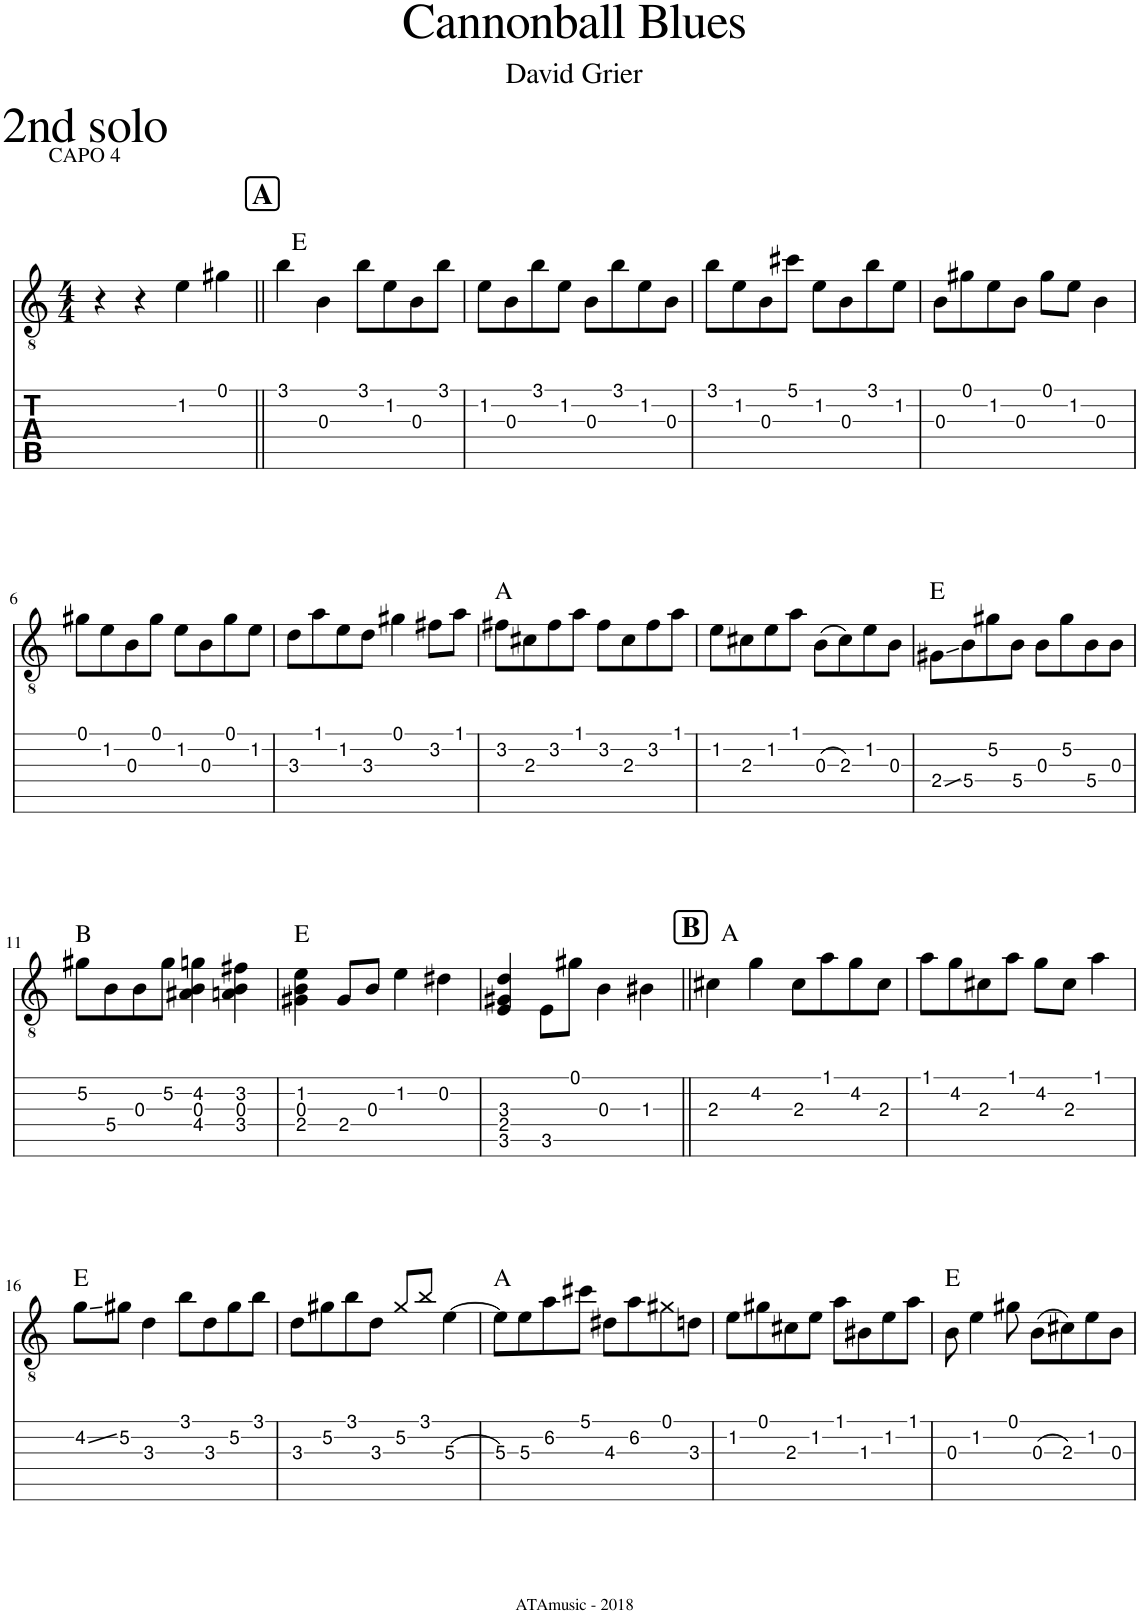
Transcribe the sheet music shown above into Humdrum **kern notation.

**kern	**kern	**harte
*part1	*part1	*part1
*staff2	*staff1	*
*I"Guitar	*	*
*I'Guit.	*	*
*stria6	*	*
*	*clefGv2	*
*k[]	*k[]	*
*M4/4	*M4/4	*
!!LO:REH:place=s1:a:cj:enc=none:fs=24:t=2nd solo
=1	=1	=1
!	!LO:TX:a:t=CAPO 4	!
4r	4r	.
4r	4r	.
4e	4e\	.
4g#	4g#X\	.
!!LO:REH:place=s1:a:B:cj:fs=14:t=A
=2||	=2||	=2||
4b	4b\	E:maj
4B	4B\	.
8bL	8b\L	.
8eJ	8e\	.
8BL	8B\	.
8bJ	8b\J	.
=3	=3	=3
8eL	8e\L	.
8BJ	8B\	.
8bL	8b\	.
8eJ	8e\J	.
8BL	8B\L	.
8bJ	8b\	.
8eL	8e\	.
8BJ	8B\J	.
=4	=4	=4
8bL	8b\L	.
8eJ	8e\	.
8BL	8B\	.
8cc#J	8cc#X\J	.
8eL	8e\L	.
8BJ	8B\	.
8bL	8b\	.
8eJ	8e\J	.
=5	=5	=5
8BL	8B\L	.
8g#J	8g#X\	.
8eL	8e\	.
8BJ	8B\J	.
8g#L	8g#\L	.
8eJ	8e\J	.
4B	4B\	.
!!LO:LB:g=z
=6	=6	=6
8g#L	8g#X\L	.
8eJ	8e\	.
8BL	8B\	.
8g#J	8g#\J	.
8eL	8e\L	.
8BJ	8B\	.
8g#L	8g#\	.
8eJ	8e\J	.
=7	=7	=7
8dL	8d\L	.
8aJ	8a\	.
8eL	8e\	.
8dJ	8d\J	.
4g#	4g#X\	.
8f#L	8f#X\L	.
8aJ	8a\J	.
=8	=8	=8
8f#L	8f#X\L	A:maj
8c#J	8c#X\	.
8f#L	8f#\	.
8aJ	8a\J	.
8f#L	8f#\L	.
8c#J	8c#\	.
8f#L	8f#\	.
8aJ	8a\J	.
=9	=9	=9
8eL	8e\L	.
8c#J	8c#X\	.
8eL	8e\	.
8aJ	8a\J	.
8BL	(8B\L	.
8c#J	8c#\)	.
8eL	8e\	.
8BJ	8B\J	.
=10	=10	=10
8G#L	8G#X\L	E:maj
8BJ	8B\	.
8g#L	8g#X\	.
8BJ	8B\J	.
8BL	8B\L	.
8g#J	8g#\	.
8BL	8B\	.
8BJ	8B\J	.
!!LO:LB:g=z
=11	=11	=11
8g#L	8g#X\L	B:maj
8BJ	8B\	.
8BL	8B\	.
8g#J	8g#\J	.
4A# 4B 4g	4A#X\ 4B\ 4gn\	.
4A 4B 4f#	4An\ 4B\ 4f#X\	.
=12	=12	=12
4G# 4B 4e	4G#X\ 4B\ 4e\	E:maj
8G#L	8G#/L	.
8BJ	8B/J	.
4e	4e\	.
4d#	4d#X\	.
=13	=13	=13
4E 4G# 4d	4E/ 4G#X/ 4d/	.
8EL	8E\L	.
8g#J	8g#X\J	.
4B	4B\	.
4B#	4B#X\	.
!!LO:REH:place=s1:a:B:cj:fs=14:t=B
=14||	=14||	=14||
4c#	4c#X\	A:maj
4g	4g\	.
8c#L	8c#\L	.
8aJ	8a\	.
8gL	8g\	.
8c#J	8c#\J	.
=15	=15	=15
8aL	8a\L	.
8gJ	8g\	.
8c#L	8c#X\	.
8aJ	8a\J	.
8gL	8g\L	.
8c#J	8c#\J	.
4a	4a\	.
!!LO:LB:g=z
=16	=16	=16
8gL	8g\L	E:maj
8g#J	8g#X\J	.
4d	4d\	.
8bL	8b\L	.
8dJ	8d\	.
8g#L	8g#\	.
8bJ	8b\J	.
=17	=17	=17
8dL	8d\L	.
8g#J	8g#X\	.
8bL	8b\	.
8dJ	8d\J	.
8g#L	8g#/L	.
8bJ	8b/J	.
[4e	[4e\	.
=18	=18	=18
8eL]	8e\L]	A:maj
8eJ	8e\	.
8aL	8a\	.
8cc#J	8cc#X\J	.
8d#L	8d#X\L	.
8aJ	8a\	.
8g#L	8g#X\	.
8dJ	8dn\J	.
=19	=19	=19
8eL	8e\L	.
8g#J	8g#X\	.
8c#L	8c#X\	.
8eJ	8e\J	.
8aL	8a\L	.
8B#J	8B#X\	.
8eL	8e\	.
8aJ	8a\J	.
=20	=20	=20
8B	8B\	E:maj
4e	4e\	.
8g#	8g#X\	.
8BL	(8B\L	.
8c#J	8c#X\)	.
8eL	8e\	.
8BJ	8B\J	.
=	=	=
*-	*-	*-
